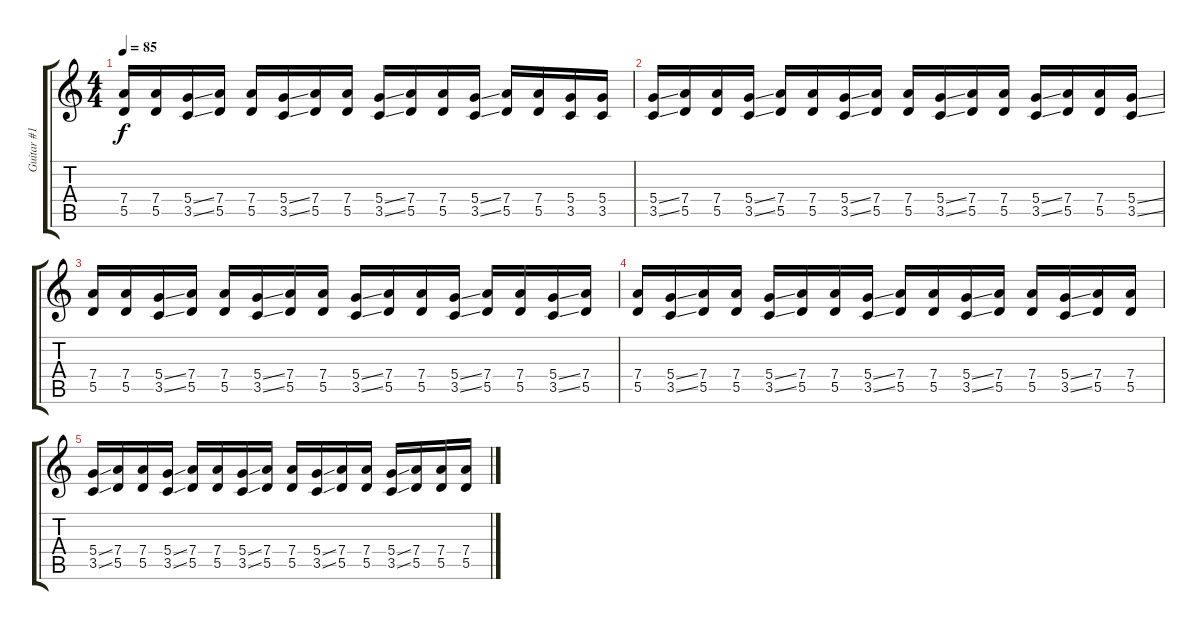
\track ("Guitar #1" "Guitar #1") {instrument overdrivenguitar}
\staff {score tabs}
\tuning (E4 B3 G3 D3 A2 D2) {hide}
\ts (4 4)
\tempo 85
\clef g2
\ks c
(7.4 5.5).16{dy f} (7.4 5.5).16 (5.4{ss} 3.5{ss}).16 (7.4 5.5).16 (7.4 5.5).16 (5.4{ss} 3.5{ss}).16 (7.4 5.5).16 (7.4 5.5).16 (5.4{ss} 3.5{ss}).16 (7.4 5.5).16 (7.4 5.5).16 (5.4{ss} 3.5{ss}).16 (7.4 5.5).16 (7.4 5.5).16 (5.4 3.5).16 (5.4 3.5).16 |
(5.4{ss} 3.5{ss}).16 (7.4 5.5).16 (7.4 5.5).16 (5.4{ss} 3.5{ss}).16 (7.4 5.5).16 (7.4 5.5).16 (5.4{ss} 3.5{ss}).16 (7.4 5.5).16 (7.4 5.5).16 (5.4{ss} 3.5{ss}).16 (7.4 5.5).16 (7.4 5.5).16 (5.4{ss} 3.5{ss}).16 (7.4 5.5).16 (7.4 5.5).16 (5.4{ss} 3.5{ss}).16 |
(7.4 5.5).16 (7.4 5.5).16 (5.4{ss} 3.5{ss}).16 (7.4 5.5).16 (7.4 5.5).16 (5.4{ss} 3.5{ss}).16 (7.4 5.5).16 (7.4 5.5).16 (5.4{ss} 3.5{ss}).16 (7.4 5.5).16 (7.4 5.5).16 (5.4{ss} 3.5{ss}).16 (7.4 5.5).16 (7.4 5.5).16 (5.4{ss} 3.5{ss}).16 (7.4 5.5).16 |
(7.4 5.5).16 (5.4{ss} 3.5{ss}).16 (7.4 5.5).16 (7.4 5.5).16 (5.4{ss} 3.5{ss}).16 (7.4 5.5).16 (7.4 5.5).16 (5.4{ss} 3.5{ss}).16 (7.4 5.5).16 (7.4 5.5).16 (5.4{ss} 3.5{ss}).16 (7.4 5.5).16 (7.4 5.5).16 (5.4{ss} 3.5{ss}).16 (7.4 5.5).16 (7.4 5.5).16 |
(5.4{ss} 3.5{ss}).16 (7.4 5.5).16 (7.4 5.5).16 (5.4{ss} 3.5{ss}).16 (7.4 5.5).16 (7.4 5.5).16 (5.4{ss} 3.5{ss}).16 (7.4 5.5).16 (7.4 5.5).16 (5.4{ss} 3.5{ss}).16 (7.4 5.5).16 (7.4 5.5).16 (5.4{ss} 3.5{ss}).16 (7.4 5.5).16 (7.4 5.5).16 (7.4 5.5).16
